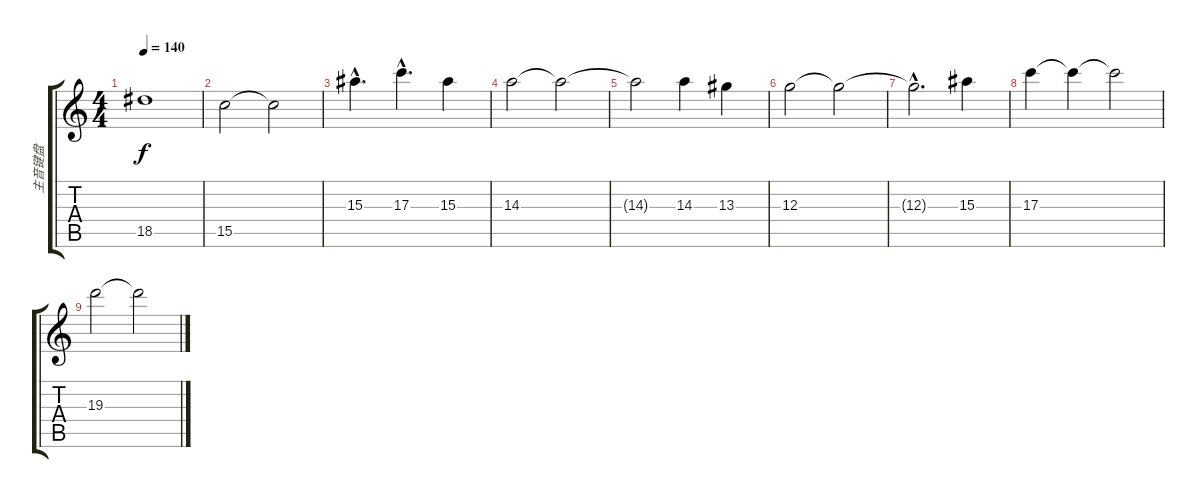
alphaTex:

\track ("主音键盘" "主音键盘") {instrument distortionguitar}
\staff {score tabs}
\tuning (E4 B3 G3 D3 A2 E2) {hide}
\ts (4 4)
\tempo 140
\clef g2
\ks c
18.5{t}.1{dy f} |
15.5.2 15.5{t}.2 |
15.3{hac}.4{d} 17.3{hac}.4{d} 15.3.4 |
14.3.2 14.3{t}.2 |
14.3{t}.2 14.3.4 13.3.4 |
12.3.2 12.3{t}.2 |
12.3{hac t}.2{d} 15.3.4 |
17.3.4 17.3{t}.4 17.3{t}.2 |
19.3.2 19.3{t}.2
